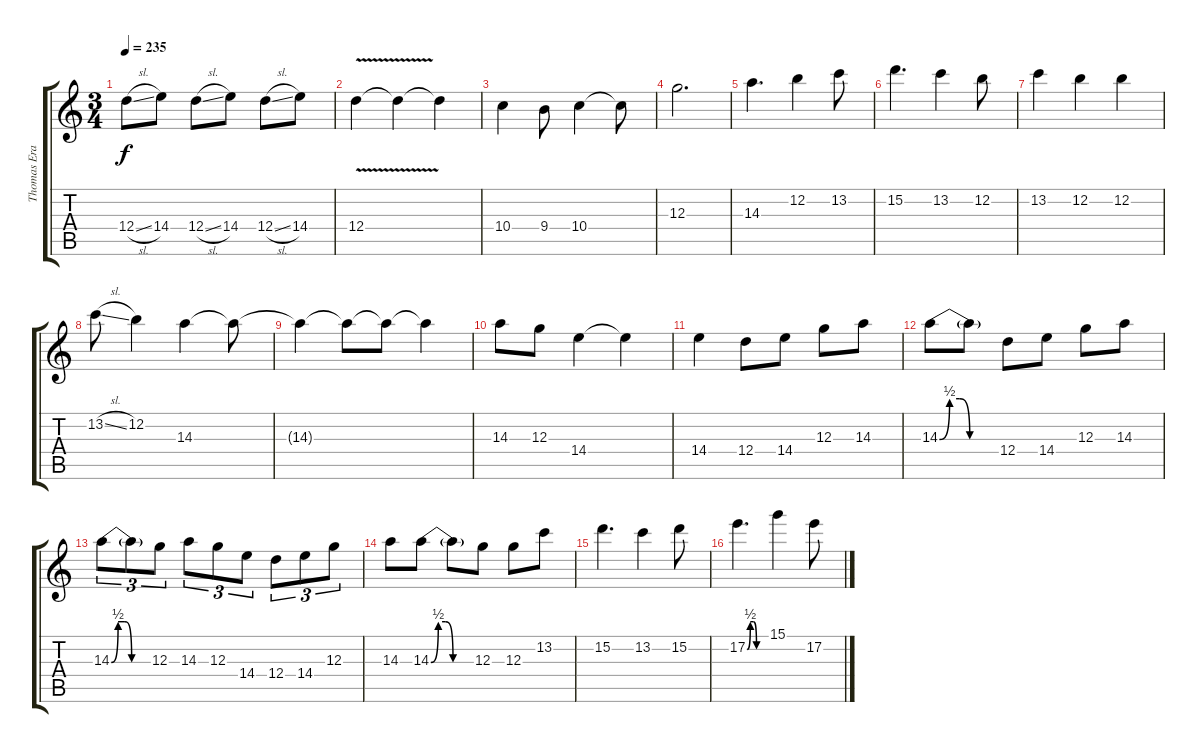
\track ("Thomas Erak(Right) + Solo" "Thomas Era") {instrument distortionguitar}
\staff {score tabs}
\tuning (E4 B3 G3 D3 A2 E2) {hide}
\ts (3 4)
\tempo 235
\clef g2
\ks c
12.4{sl}.8{dy f} 14.4.8 12.4{sl}.8 14.4.8 12.4{sl}.8 14.4.8 |
12.4{v}.4 12.4{t}.4 12.4{t}.4 |
10.4.4 9.4.8 10.4.4 10.4{t}.8 |
12.3.2{d} |
14.3.4{d} 12.2.4 13.2.8 |
15.2.4{d} 13.2.4 12.2.8 |
13.2.4 12.2.4 12.2.4 |
13.2{sl}.8 12.2.4 14.3.4 14.3{t}.8 |
14.3{t}.4 14.3{t}.8 14.3{t}.8 14.3{t}.4 |
14.3.8 12.3.8 14.4.4 14.4{t}.4 |
14.4.4 12.4.8 14.4.8 12.3.8 14.3.8 |
14.3{be (custom 0 0 10 2 20 2 30 0 60 0)}.8 14.3{t}.8 12.4.8 14.4.8 12.3.8 14.3.8 |
14.3{be (custom 0 0 10 2 20 2 30 0 60 0)}.8{tu (3 2)} 14.3{t}.8{tu (3 2)} 12.3.8{tu (3 2)} 14.3.8{tu (3 2)} 12.3.8{tu (3 2)} 14.4.8{tu (3 2)} 12.4.8{tu (3 2)} 14.4.8{tu (3 2)} 12.3.8{tu (3 2)} |
14.3.8 14.3{be (custom 0 0 10 2 20 2 30 0 60 0)}.8 14.3{t}.8 12.3.8 12.3.8 13.2.8 |
15.2.4{d} 13.2.4 15.2.8 |
17.2{be (custom 0 0 10 2 20 2 30 0 60 0)}.4{d} 15.1.4 17.2.8
